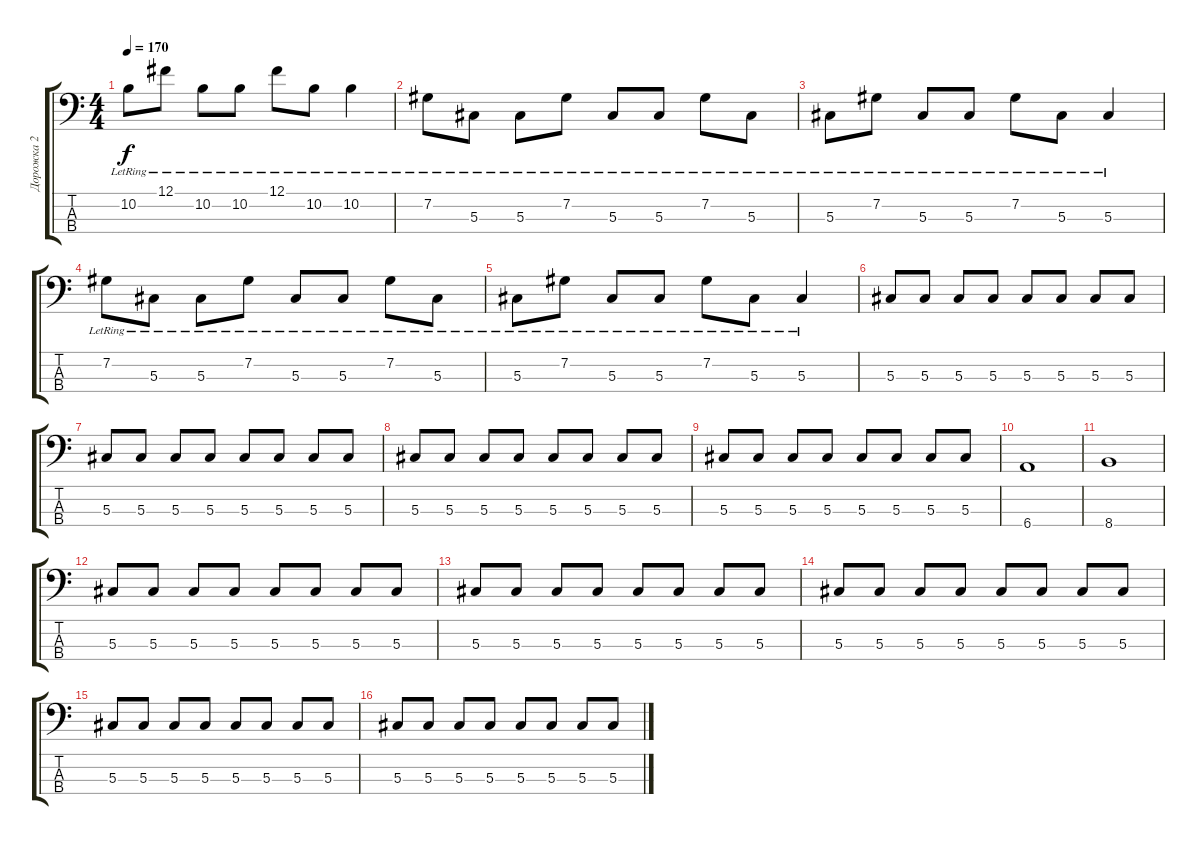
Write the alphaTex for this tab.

\track ("Дорожка 2" "Дорожка 2") {instrument electricbassfinger}
\staff {score tabs}
\tuning (Gb2 Db2 Ab1 Eb1) {hide}
\ts (4 4)
\tempo 170
\clef f4
\ks c
10.2{lr}.8{dy f} 12.1{lr}.8 10.2{lr}.8 10.2{lr}.8 12.1{lr}.8 10.2{lr}.8 10.2{lr}.4 |
7.2{lr}.8 5.3{lr}.8 5.3{lr}.8 7.2{lr}.8 5.3{lr}.8 5.3{lr}.8 7.2{lr}.8 5.3{lr}.8 |
5.3{lr}.8 7.2{lr}.8 5.3{lr}.8 5.3{lr}.8 7.2{lr}.8 5.3{lr}.8 5.3{lr}.4 |
7.2{lr}.8 5.3{lr}.8 5.3{lr}.8 7.2{lr}.8 5.3{lr}.8 5.3{lr}.8 7.2{lr}.8 5.3{lr}.8 |
5.3{lr}.8 7.2{lr}.8 5.3{lr}.8 5.3{lr}.8 7.2{lr}.8 5.3{lr}.8 5.3{lr}.4 |
5.3.8 5.3.8 5.3.8 5.3.8 5.3.8 5.3.8 5.3.8 5.3.8 |
5.3.8 5.3.8 5.3.8 5.3.8 5.3.8 5.3.8 5.3.8 5.3.8 |
5.3.8 5.3.8 5.3.8 5.3.8 5.3.8 5.3.8 5.3.8 5.3.8 |
5.3.8 5.3.8 5.3.8 5.3.8 5.3.8 5.3.8 5.3.8 5.3.8 |
6.4.1 |
8.4.1 |
5.3.8 5.3.8 5.3.8 5.3.8 5.3.8 5.3.8 5.3.8 5.3.8 |
5.3.8 5.3.8 5.3.8 5.3.8 5.3.8 5.3.8 5.3.8 5.3.8 |
5.3.8 5.3.8 5.3.8 5.3.8 5.3.8 5.3.8 5.3.8 5.3.8 |
5.3.8 5.3.8 5.3.8 5.3.8 5.3.8 5.3.8 5.3.8 5.3.8 |
5.3.8 5.3.8 5.3.8 5.3.8 5.3.8 5.3.8 5.3.8 5.3.8
